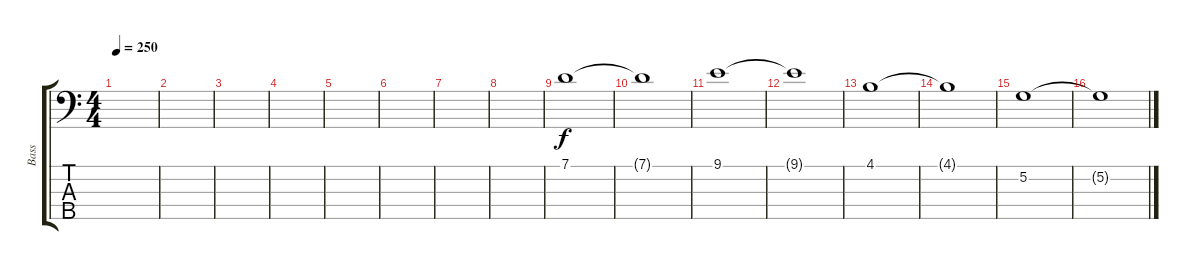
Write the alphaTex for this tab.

\track ("Bass" "Bass") {instrument electricbasspick}
\staff {score tabs}
\tuning (G2 D2 A1 E1 B0) {hide}
\ts (4 4)
\tempo 250
\clef f4
\ks c
|
|
|
|
|
|
|
|
7.1.1{volume 16} |
7.1{t}.1 |
9.1.1 |
9.1{t}.1 |
4.1.1 |
4.1{t}.1 |
5.2.1 |
5.2{t}.1
